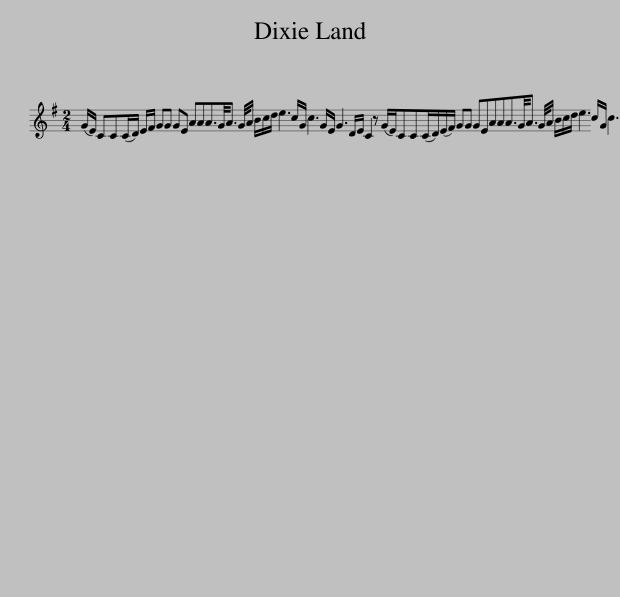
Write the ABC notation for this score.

X:1
L:1/8
M:2/4
I:linebreak $
K:G
V:1 treble
V:1
 (G/E/) CC(C/D/) E/F/ GG GE AAA3/2G/4A3/2 G/4A/ B/c/d/ e3 c/G/ c3 G/E/ G3 D/E/ C2 z (G/E/)CC(C/D/)(E/F/) GG GEAAA3/2G/4A3/2 G/4A/ B/c/d/ e3 c/G/ c3 G/E/ G3 D/E/ C2 z G/B/ce dcA c2 A d3 A d3 (G/B/) ced3/2c/4 ABc3/2 A/4GEc3/2E/4E D2 E C3 E D3 A GEc3/2e/4d c2 E C3 E D3 A GEe3/2c/4d c2 z | %1
